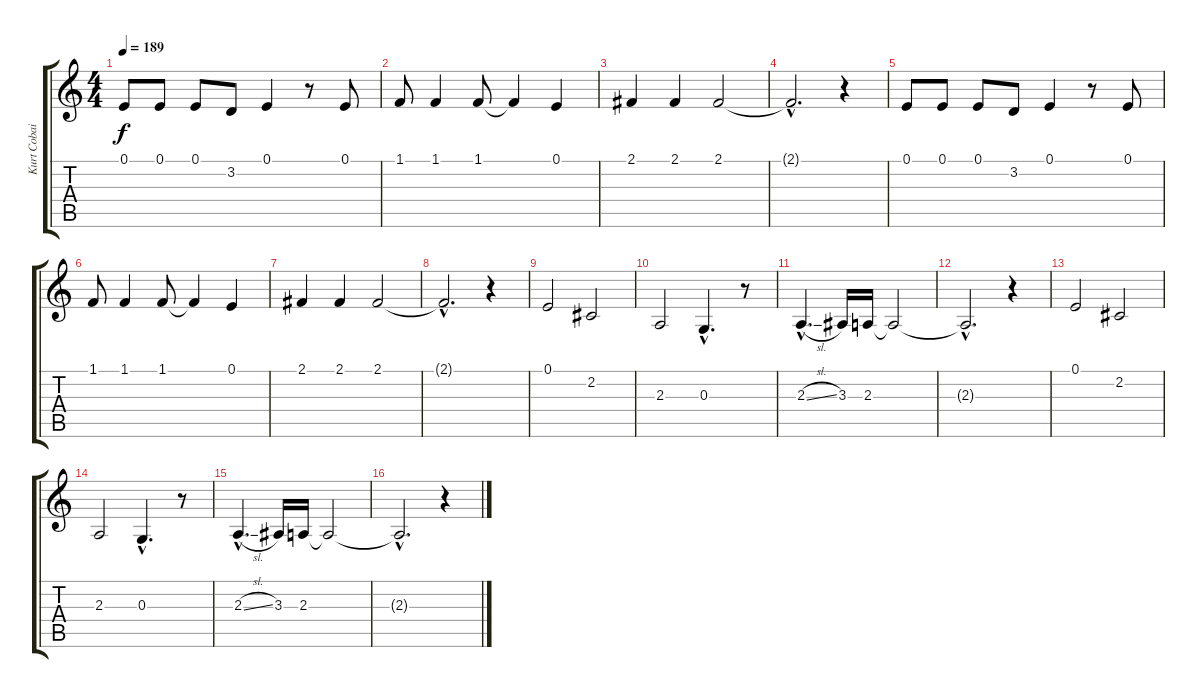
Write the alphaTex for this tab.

\track ("Kurt Cobain (Voice)" "Kurt Cobai") {instrument lead6voice}
\staff {score tabs}
\tuning (E4 B3 G3 D3 A2 E2) {hide}
\ts (4 4)
\tempo 189
\clef g2
\ks c
0.1.8{dy f} 0.1.8 0.1.8 3.2.8 0.1.4 r.8 0.1.8 |
1.1.8 1.1.4 1.1.8 1.1{t}.4 0.1.4 |
2.1.4 2.1.4 2.1.2 |
2.1{hac t}.2{d} r.4 |
0.1.8 0.1.8 0.1.8 3.2.8 0.1.4 r.8 0.1.8 |
1.1.8 1.1.4 1.1.8 1.1{t}.4 0.1.4 |
2.1.4 2.1.4 2.1.2 |
2.1{hac t}.2{d} r.4 |
0.1.2 2.2.2 |
2.3.2 0.3{hac}.4{d} r.8 |
2.3{sl hac}.4{d} 3.3.16 2.3.16 2.3{t}.2 |
2.3{hac t}.2{d} r.4 |
0.1.2 2.2.2 |
2.3.2 0.3{hac}.4{d} r.8 |
2.3{sl hac}.4{d} 3.3.16 2.3.16 2.3{t}.2 |
2.3{hac t}.2{d} r.4
